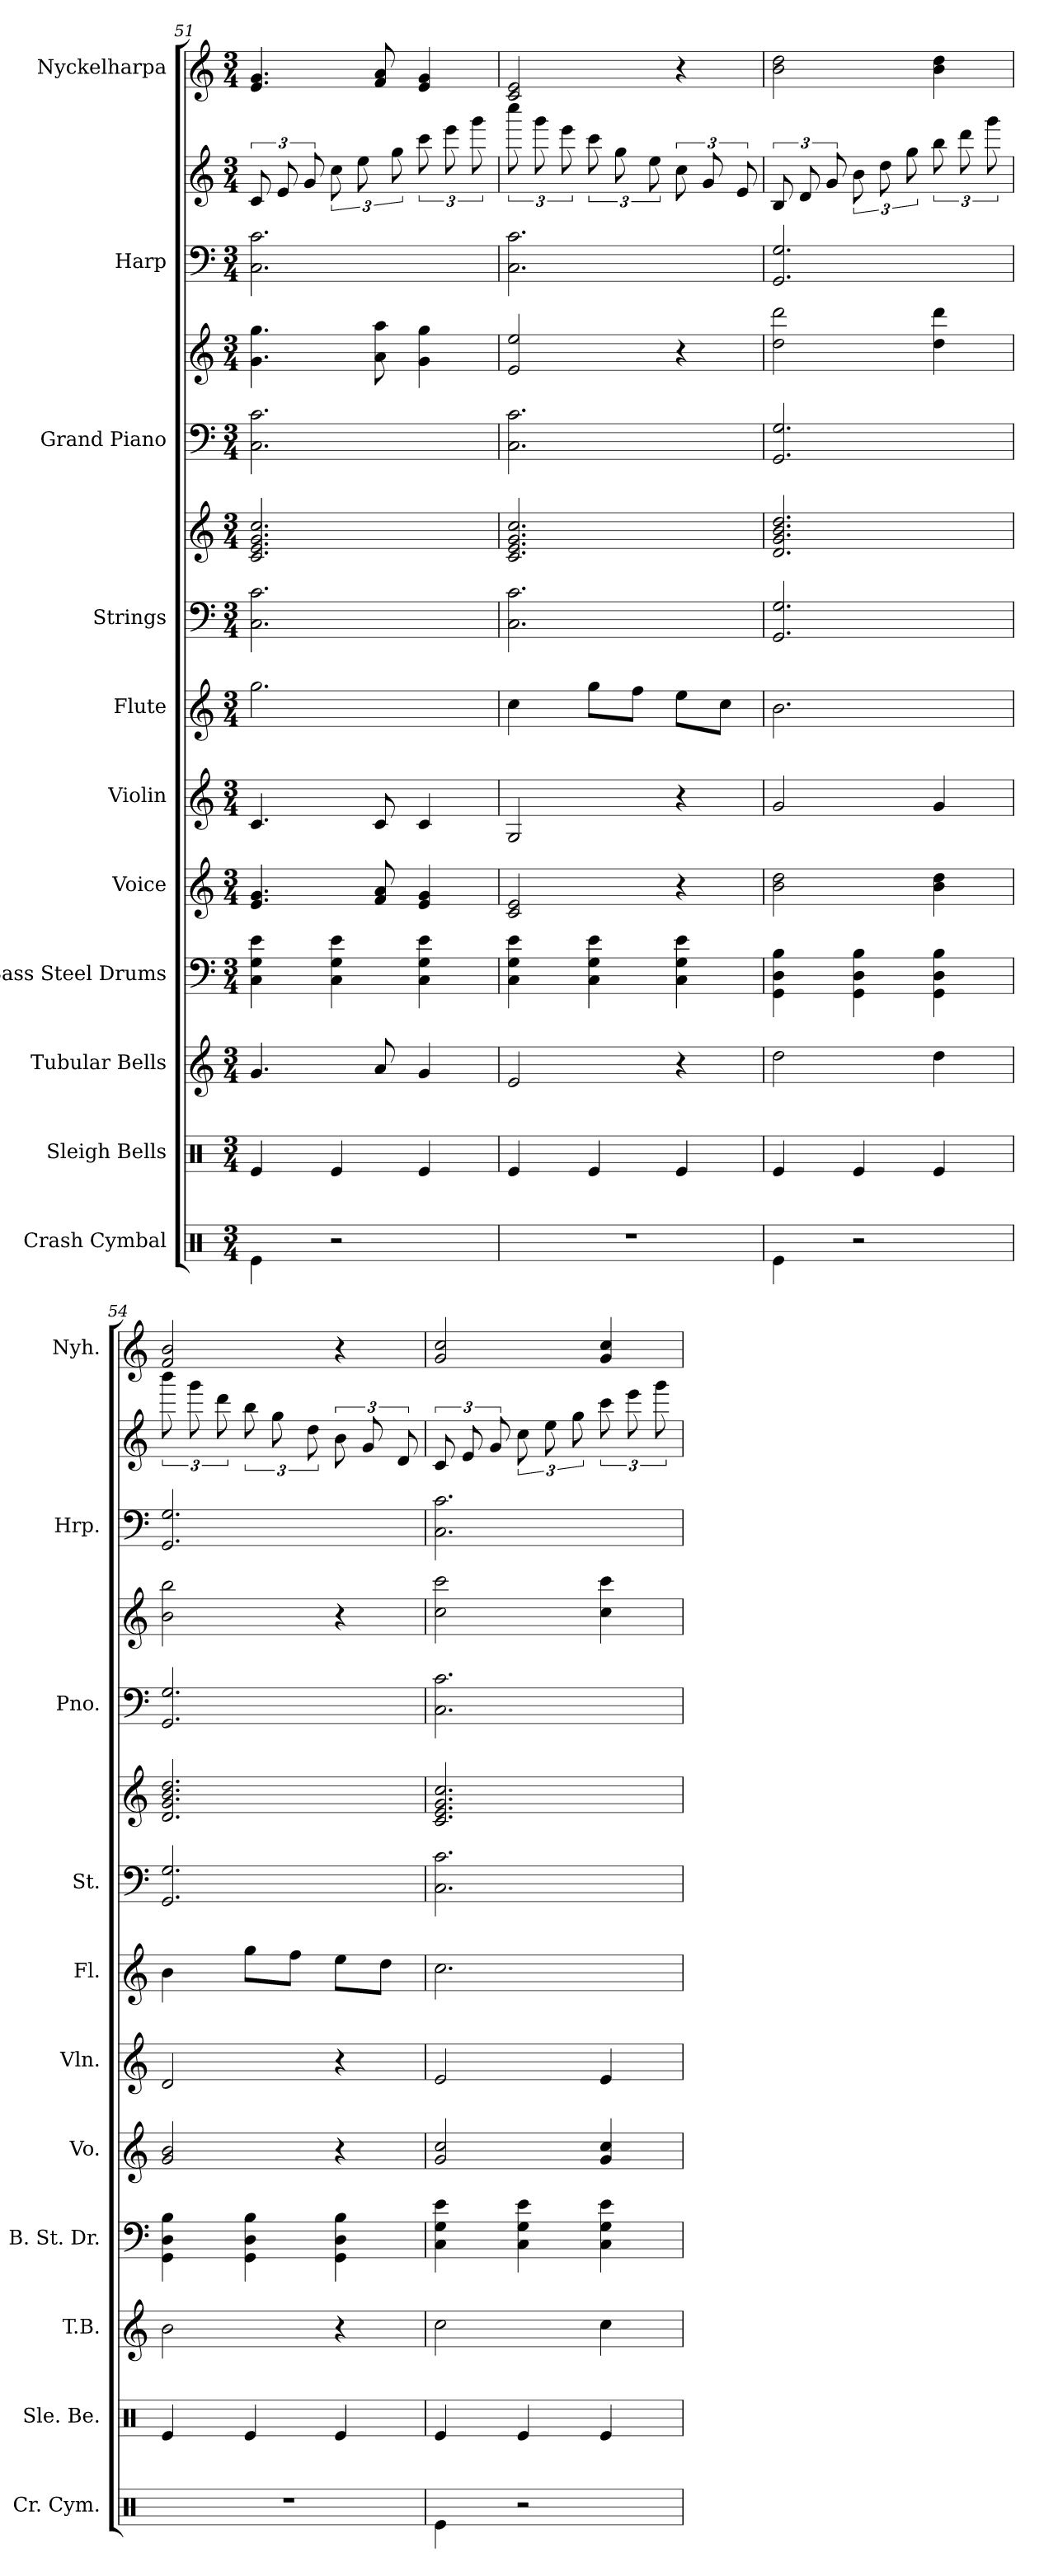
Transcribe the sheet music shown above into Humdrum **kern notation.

**kern	**kern	**kern	**kern	**kern	**kern	**kern	**kern	**kern	**kern	**kern	**kern	**kern	**kern
*part11	*part10	*part9	*part8	*part7	*part6	*part5	*part4	*part4	*part3	*part3	*part2	*part2	*part1
*staff14	*staff13	*staff12	*staff11	*staff10	*staff9	*staff8	*staff7	*staff6	*staff5	*staff4	*staff3	*staff2	*staff1
*I"Crash Cymbal	*I"Sleigh Bells	*I"Tubular Bells	*I"Bass Steel Drums	*I"Voice	*I"Violin	*I"Flute	*I"Strings	*	*I"Grand Piano	*	*I"Harp	*	*I"Nyckelharpa
*I'Cr. Cym.	*I'Sle. Be.	*I'T.B.	*I'B. St. Dr.	*I'Vo.	*I'Vln.	*I'Fl.	*I'St.	*	*I'Pno.	*	*I'Hrp.	*	*I'Nyh.
*clefX	*clefX	*clefG2	*clefF4	*clefG2	*clefG2	*clefG2	*clefF4	*clefG2	*clefF4	*clefG2	*clefF4	*clefG2	*clefG2
*k[]	*k[]	*k[]	*k[]	*k[]	*k[]	*k[]	*k[]	*k[]	*k[]	*k[]	*k[]	*k[]	*k[]
*M3/4	*M3/4	*M3/4	*M3/4	*M3/4	*M3/4	*M3/4	*M3/4	*M3/4	*M3/4	*M3/4	*M3/4	*M3/4	*M3/4
=51	=51	=51	=51	=51	=51	=51	=51	=51	=51	=51	=51	=51	=51
4Re\	4Re/	4.g/	4C\ 4G\ 4e\	4.e/ 4.g/	4.c/	2.gg\	2.C\ 2.c\	2.c/ 2.e/ 2.g/ 2.cc/	2.C\ 2.c\	4.g\ 4.gg\	2.C\ 2.c\	12c/	4.e/ 4.g/
.	.	.	.	.	.	.	.	.	.	.	.	12e/	.
.	.	.	.	.	.	.	.	.	.	.	.	12g/	.
2r	4Re/	.	4C\ 4G\ 4e\	.	.	.	.	.	.	.	.	12cc\	.
.	.	.	.	.	.	.	.	.	.	.	.	12ee\	.
.	.	8a/	.	8f/ 8a/	8c/	.	.	.	.	8a\ 8aa\	.	.	8f/ 8a/
.	.	.	.	.	.	.	.	.	.	.	.	12gg\	.
.	4Re/	4g/	4C\ 4G\ 4e\	4e/ 4g/	4c/	.	.	.	.	4g\ 4gg\	.	12ccc\	4e/ 4g/
.	.	.	.	.	.	.	.	.	.	.	.	12eee\	.
.	.	.	.	.	.	.	.	.	.	.	.	12ggg\	.
!!LO:PB:g=z
=52	=52	=52	=52	=52	=52	=52	=52	=52	=52	=52	=52	=52	=52
2.r	4Re/	2e/	4C\ 4G\ 4e\	2c/ 2e/	2G/	4cc\	2.C\ 2.c\	2.c/ 2.e/ 2.g/ 2.cc/	2.C\ 2.c\	2e/ 2ee/	2.C\ 2.c\	12cccc\	2c/ 2e/
.	.	.	.	.	.	.	.	.	.	.	.	12ggg\	.
.	.	.	.	.	.	.	.	.	.	.	.	12eee\	.
.	4Re/	.	4C\ 4G\ 4e\	.	.	8gg\L	.	.	.	.	.	12ccc\	.
.	.	.	.	.	.	.	.	.	.	.	.	12gg\	.
.	.	.	.	.	.	8ff\J	.	.	.	.	.	.	.
.	.	.	.	.	.	.	.	.	.	.	.	12ee\	.
.	4Re/	4r	4C\ 4G\ 4e\	4r	4r	8ee\L	.	.	.	4r	.	12cc\	4r
.	.	.	.	.	.	.	.	.	.	.	.	12g/	.
.	.	.	.	.	.	8cc\J	.	.	.	.	.	.	.
.	.	.	.	.	.	.	.	.	.	.	.	12e/	.
=53	=53	=53	=53	=53	=53	=53	=53	=53	=53	=53	=53	=53	=53
4Re\	4Re/	2dd\	4GG\ 4D\ 4B\	2b\ 2dd\	2g/	2.b\	2.GG/ 2.G/	2.d/ 2.g/ 2.b/ 2.dd/	2.GG/ 2.G/	2dd\ 2ddd\	2.GG/ 2.G/	12B/	2b\ 2dd\
.	.	.	.	.	.	.	.	.	.	.	.	12d/	.
.	.	.	.	.	.	.	.	.	.	.	.	12g/	.
2r	4Re/	.	4GG\ 4D\ 4B\	.	.	.	.	.	.	.	.	12b\	.
.	.	.	.	.	.	.	.	.	.	.	.	12dd\	.
.	.	.	.	.	.	.	.	.	.	.	.	12gg\	.
.	4Re/	4dd\	4GG\ 4D\ 4B\	4b\ 4dd\	4g/	.	.	.	.	4dd\ 4ddd\	.	12bb\	4b\ 4dd\
.	.	.	.	.	.	.	.	.	.	.	.	12ddd\	.
.	.	.	.	.	.	.	.	.	.	.	.	12ggg\	.
=54	=54	=54	=54	=54	=54	=54	=54	=54	=54	=54	=54	=54	=54
2.r	4Re/	2b\	4GG\ 4D\ 4B\	2g/ 2b/	2d/	4b\	2.GG/ 2.G/	2.d/ 2.g/ 2.b/ 2.dd/	2.GG/ 2.G/	2b\ 2bb\	2.GG/ 2.G/	12bbb\	2f/ 2b/
.	.	.	.	.	.	.	.	.	.	.	.	12ggg\	.
.	.	.	.	.	.	.	.	.	.	.	.	12ddd\	.
.	4Re/	.	4GG\ 4D\ 4B\	.	.	8gg\L	.	.	.	.	.	12bb\	.
.	.	.	.	.	.	.	.	.	.	.	.	12gg\	.
.	.	.	.	.	.	8ff\J	.	.	.	.	.	.	.
.	.	.	.	.	.	.	.	.	.	.	.	12dd\	.
.	4Re/	4r	4GG\ 4D\ 4B\	4r	4r	8ee\L	.	.	.	4r	.	12b\	4r
.	.	.	.	.	.	.	.	.	.	.	.	12g/	.
.	.	.	.	.	.	8dd\J	.	.	.	.	.	.	.
.	.	.	.	.	.	.	.	.	.	.	.	12d/	.
!!LO:PB:g=z
=55	=55	=55	=55	=55	=55	=55	=55	=55	=55	=55	=55	=55	=55
4Re\	4Re/	2cc\	4C\ 4G\ 4e\	2g/ 2cc/	2e/	2.cc\	2.C\ 2.c\	2.c/ 2.e/ 2.g/ 2.cc/	2.C\ 2.c\	2cc\ 2ccc\	2.C\ 2.c\	12c/	2g/ 2cc/
.	.	.	.	.	.	.	.	.	.	.	.	12e/	.
.	.	.	.	.	.	.	.	.	.	.	.	12g/	.
2r	4Re/	.	4C\ 4G\ 4e\	.	.	.	.	.	.	.	.	12cc\	.
.	.	.	.	.	.	.	.	.	.	.	.	12ee\	.
.	.	.	.	.	.	.	.	.	.	.	.	12gg\	.
.	4Re/	4cc\	4C\ 4G\ 4e\	4g/ 4cc/	4e/	.	.	.	.	4cc\ 4ccc\	.	12ccc\	4g/ 4cc/
.	.	.	.	.	.	.	.	.	.	.	.	12eee\	.
.	.	.	.	.	.	.	.	.	.	.	.	12ggg\	.
=	=	=	=	=	=	=	=	=	=	=	=	=	=
*-	*-	*-	*-	*-	*-	*-	*-	*-	*-	*-	*-	*-	*-
